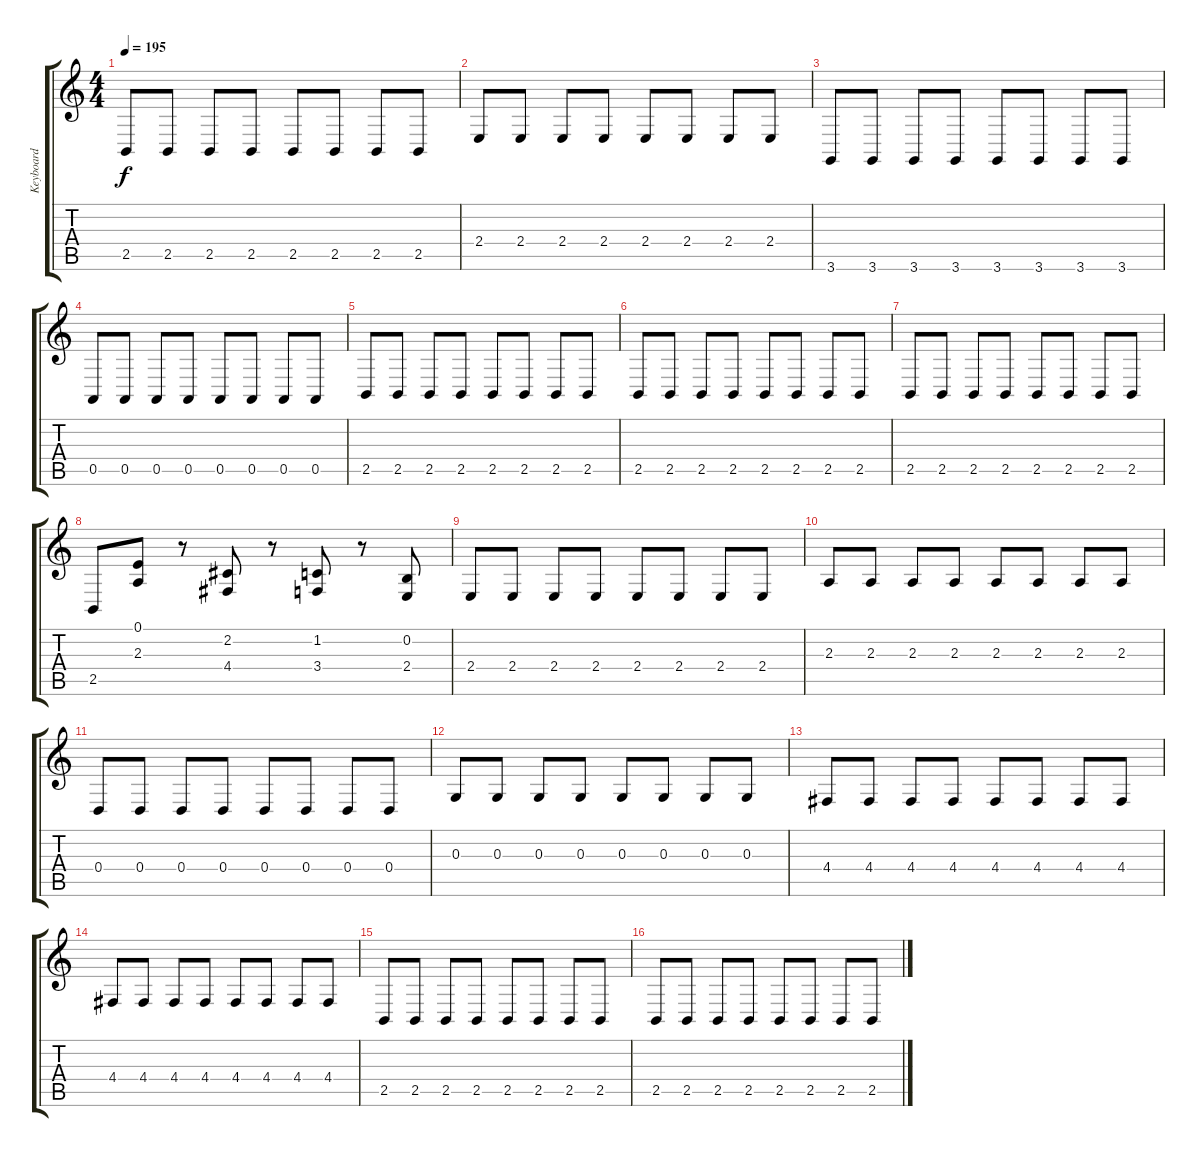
\track ("Keyboard" "Keyboard") {instrument brightacousticpiano}
\staff {score tabs}
\tuning (E4 B3 G3 D3 A2 E2) {hide}
\ts (4 4)
\tempo 195
\clef g2
\ks c
2.5.8{dy f} 2.5.8 2.5.8 2.5.8 2.5.8 2.5.8 2.5.8 2.5.8 |
2.4.8 2.4.8 2.4.8 2.4.8 2.4.8 2.4.8 2.4.8 2.4.8 |
3.6.8 3.6.8 3.6.8 3.6.8 3.6.8 3.6.8 3.6.8 3.6.8 |
0.5.8 0.5.8 0.5.8 0.5.8 0.5.8 0.5.8 0.5.8 0.5.8 |
2.5.8 2.5.8 2.5.8 2.5.8 2.5.8 2.5.8 2.5.8 2.5.8 |
2.5.8 2.5.8 2.5.8 2.5.8 2.5.8 2.5.8 2.5.8 2.5.8 |
2.5.8 2.5.8 2.5.8 2.5.8 2.5.8 2.5.8 2.5.8 2.5.8 |
2.5.8 (0.1 2.3).8 r.8 (2.2 4.4).8 r.8 (1.2 3.4).8 r.8 (0.2 2.4).8 |
2.4.8 2.4.8 2.4.8 2.4.8 2.4.8 2.4.8 2.4.8 2.4.8 |
2.3.8 2.3.8 2.3.8 2.3.8 2.3.8 2.3.8 2.3.8 2.3.8 |
0.4.8 0.4.8 0.4.8 0.4.8 0.4.8 0.4.8 0.4.8 0.4.8 |
0.3.8 0.3.8 0.3.8 0.3.8 0.3.8 0.3.8 0.3.8 0.3.8 |
4.4.8 4.4.8 4.4.8 4.4.8 4.4.8 4.4.8 4.4.8 4.4.8 |
4.4.8 4.4.8 4.4.8 4.4.8 4.4.8 4.4.8 4.4.8 4.4.8 |
2.5.8 2.5.8 2.5.8 2.5.8 2.5.8 2.5.8 2.5.8 2.5.8 |
2.5.8 2.5.8 2.5.8 2.5.8 2.5.8 2.5.8 2.5.8 2.5.8
